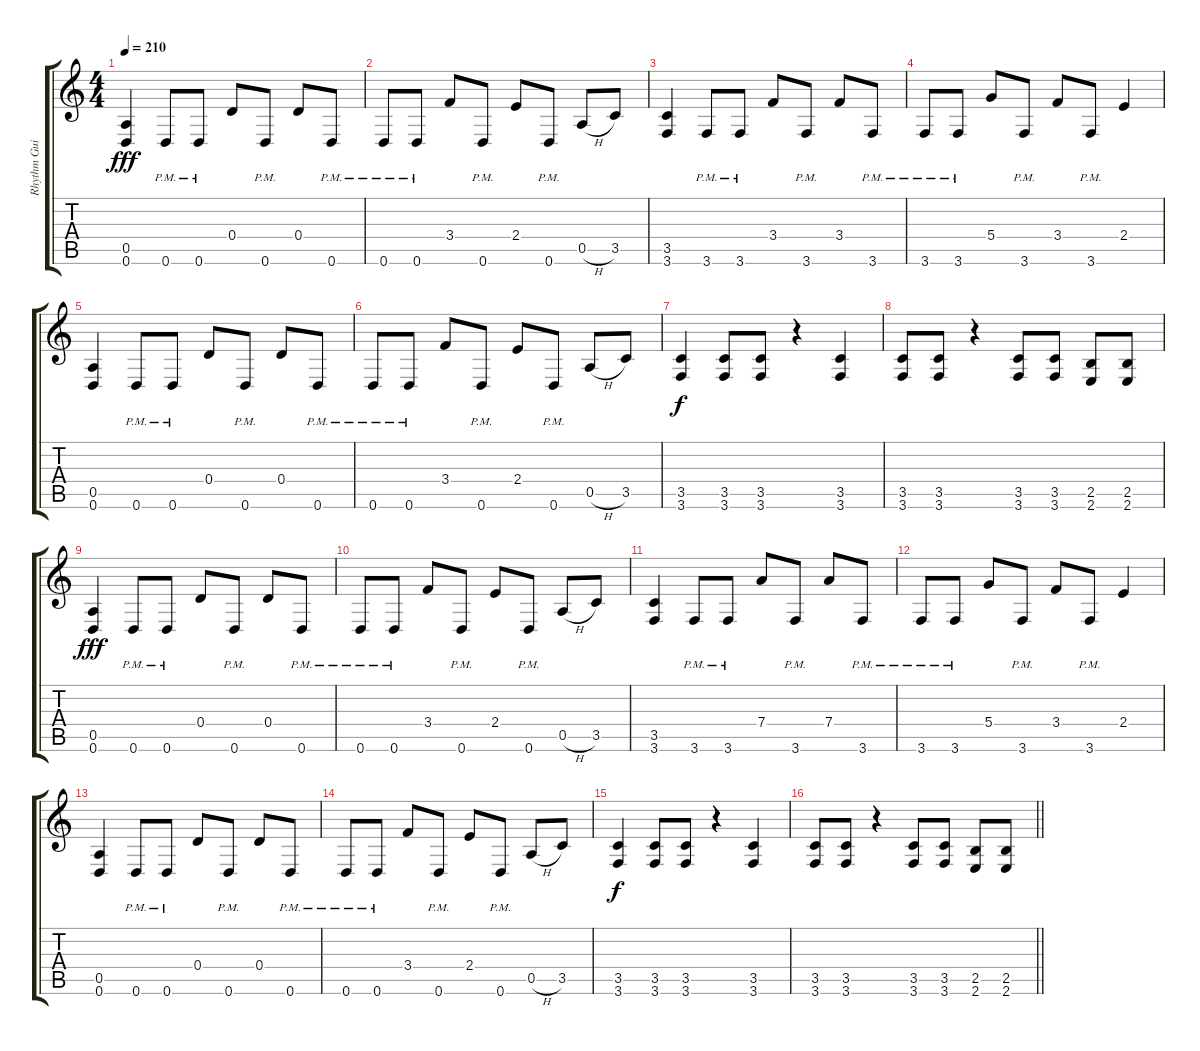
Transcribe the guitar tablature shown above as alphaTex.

\track ("Rhythm Guitar" "Rhythm Gui") {instrument distortionguitar}
\staff {score tabs}
\tuning (E4 B3 G3 D3 A2 D2) {hide}
\ts (4 4)
\tempo 210
\clef g2
\ks c
(0.5 0.6).4{dy fff} 0.6{pm}.8 0.6{pm}.8 0.4.8 0.6{pm}.8 0.4.8 0.6{pm}.8 |
0.6{pm}.8 0.6{pm}.8 3.4.8 0.6{pm}.8 2.4.8 0.6{pm}.8 0.5{h}.8 3.5.8 |
(3.5 3.6).4 3.6{pm}.8 3.6{pm}.8 3.4.8 3.6{pm}.8 3.4.8 3.6{pm}.8 |
3.6{pm}.8 3.6{pm}.8 5.4.8 3.6{pm}.8 3.4.8 3.6{pm}.8 2.4.4 |
(0.5 0.6).4 0.6{pm}.8 0.6{pm}.8 0.4.8 0.6{pm}.8 0.4.8 0.6{pm}.8 |
0.6{pm}.8 0.6{pm}.8 3.4.8 0.6{pm}.8 2.4.8 0.6{pm}.8 0.5{h}.8 3.5.8 |
(3.5 3.6).4{dy f} (3.5 3.6).8 (3.5 3.6).8 r.4 (3.5 3.6).4 |
(3.5 3.6).8 (3.5 3.6).8 r.4 (3.5 3.6).8 (3.5 3.6).8 (2.5 2.6).8 (2.5 2.6).8 |
(0.5 0.6).4{dy fff} 0.6{pm}.8 0.6{pm}.8 0.4.8 0.6{pm}.8 0.4.8 0.6{pm}.8 |
0.6{pm}.8 0.6{pm}.8 3.4.8 0.6{pm}.8 2.4.8 0.6{pm}.8 0.5{h}.8 3.5.8 |
(3.5 3.6).4 3.6{pm}.8 3.6{pm}.8 7.4.8 3.6{pm}.8 7.4.8 3.6{pm}.8 |
3.6{pm}.8 3.6{pm}.8 5.4.8 3.6{pm}.8 3.4.8 3.6{pm}.8 2.4.4 |
(0.5 0.6).4 0.6{pm}.8 0.6{pm}.8 0.4.8 0.6{pm}.8 0.4.8 0.6{pm}.8 |
0.6{pm}.8 0.6{pm}.8 3.4.8 0.6{pm}.8 2.4.8 0.6{pm}.8 0.5{h}.8 3.5.8 |
(3.5 3.6).4{dy f} (3.5 3.6).8 (3.5 3.6).8 r.4 (3.5 3.6).4 |
\barLineRight lightlight
(3.5 3.6).8 (3.5 3.6).8 r.4 (3.5 3.6).8 (3.5 3.6).8 (2.5 2.6).8 (2.5 2.6).8
